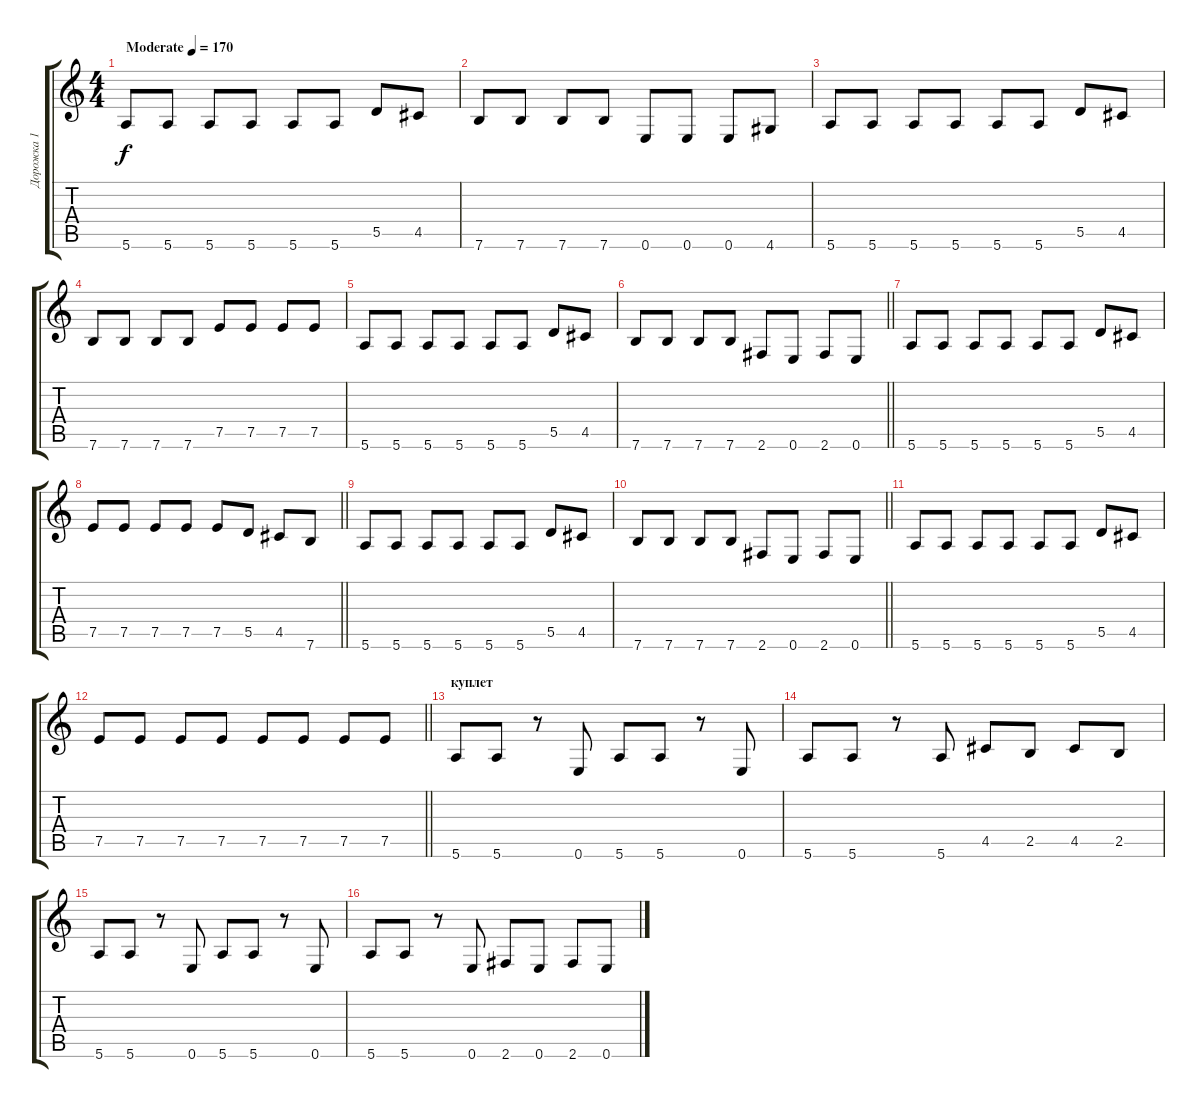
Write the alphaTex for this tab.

\track ("Дорожка 1" "Дорожка 1") {instrument distortionguitar}
\staff {score tabs}
\tuning (E4 B3 G3 D3 A2 E2) {hide}
\ts (4 4)
\tempo (170 "Moderate")
\clef g2
\ks c
5.6.8{dy f instrument distortionguitar} 5.6.8 5.6.8 5.6.8 5.6.8 5.6.8 5.5.8 4.5.8 |
7.6.8 7.6.8 7.6.8 7.6.8 0.6.8 0.6.8 0.6.8 4.6.8 |
5.6.8 5.6.8 5.6.8 5.6.8 5.6.8 5.6.8 5.5.8 4.5.8 |
7.6.8 7.6.8 7.6.8 7.6.8 7.5.8 7.5.8 7.5.8 7.5.8 |
5.6.8 5.6.8 5.6.8 5.6.8 5.6.8 5.6.8 5.5.8 4.5.8 |
\barLineRight lightlight
7.6.8 7.6.8 7.6.8 7.6.8 2.6.8 0.6.8 2.6.8 0.6.8 |
5.6.8 5.6.8 5.6.8 5.6.8 5.6.8 5.6.8 5.5.8 4.5.8 |
\barLineRight lightlight
7.5.8 7.5.8 7.5.8 7.5.8 7.5.8 5.5.8 4.5.8 7.6.8 |
5.6.8 5.6.8 5.6.8 5.6.8 5.6.8 5.6.8 5.5.8 4.5.8 |
\barLineRight lightlight
7.6.8 7.6.8 7.6.8 7.6.8 2.6.8 0.6.8 2.6.8 0.6.8 |
5.6.8 5.6.8 5.6.8 5.6.8 5.6.8 5.6.8 5.5.8 4.5.8 |
\barLineRight lightlight
7.5.8 7.5.8 7.5.8 7.5.8 7.5.8 7.5.8 7.5.8 7.5.8 |
\section ("" "куплет")
5.6.8 5.6.8 r.8 0.6.8 5.6.8 5.6.8 r.8 0.6.8 |
5.6.8 5.6.8 r.8 5.6.8 4.5.8 2.5.8 4.5.8 2.5.8 |
5.6.8 5.6.8 r.8 0.6.8 5.6.8 5.6.8 r.8 0.6.8 |
5.6.8 5.6.8 r.8 0.6.8 2.6.8 0.6.8 2.6.8 0.6.8
